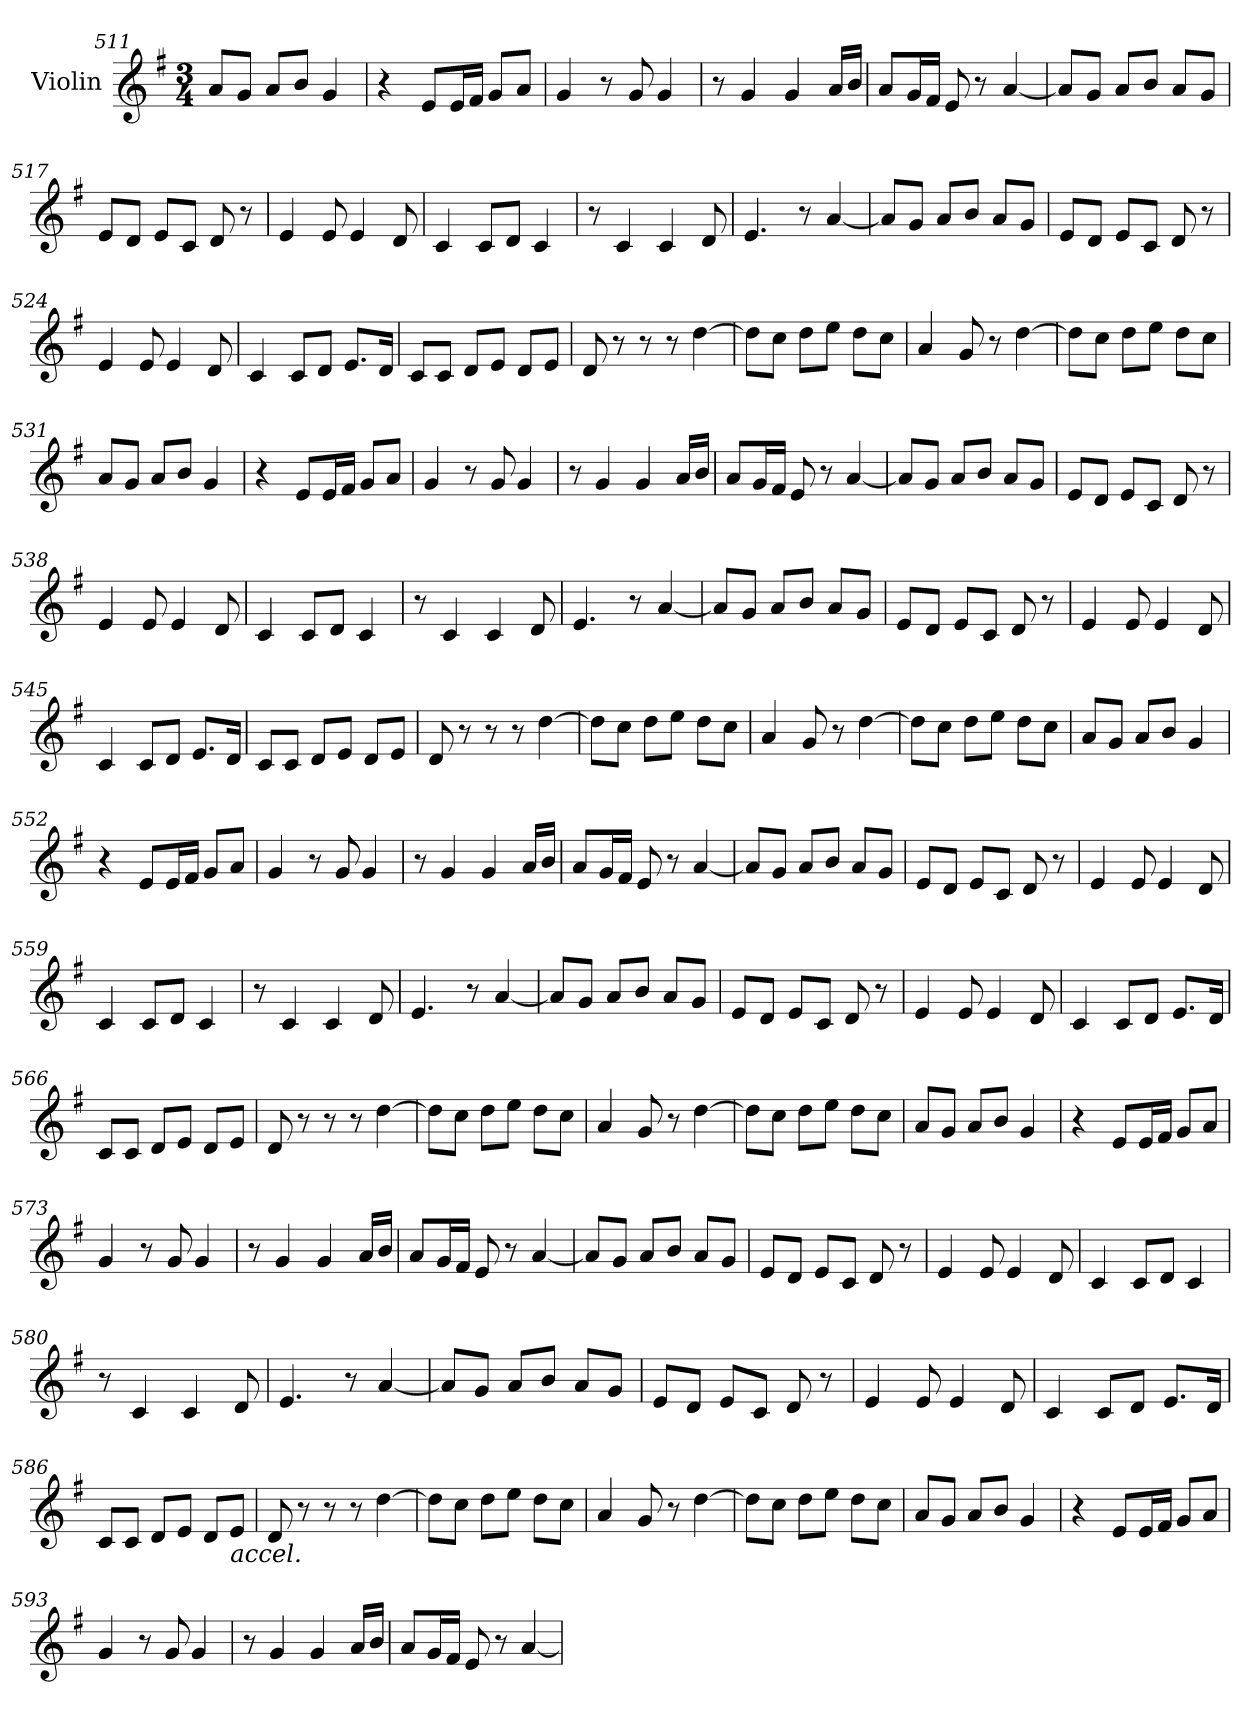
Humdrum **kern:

**kern
*part1
*staff1
*I"Violin
*clefG2
*k[f#]
*G:
*M3/4
=511
8a/L
8g/J
8a/L
8b/J
4g/
=512
4r
8e/L
16e/L
16f#/JJ
8g/L
8a/J
=513
4g/
8r
8g/
4g/
!!LO:LB:g=z
=514
8r
4g/
4g/
16a/LL
16b/JJ
=515
8a/L
16g/L
16f#/JJ
8e/
8r
[4a/
=516
8a/L]
8g/J
8a/L
8b/J
8a/L
8g/J
=517
8e/L
8d/J
8e/L
8c/J
8d/
8r
=518
4e/
8e/
4e/
8d/
=519
4c/
8c/L
8d/J
4c/
!!LO:LB:g=z
=520
8r
4c/
4c/
8d/
=521
4.e/
8r
[4a/
=522
8a/L]
8g/J
8a/L
8b/J
8a/L
8g/J
=523
8e/L
8d/J
8e/L
8c/J
8d/
8r
=524
4e/
8e/
4e/
8d/
=525
4c/
8c/L
8d/J
8.e/L
16d/Jk
!!LO:LB:g=z
=526
8c/L
8c/J
8d/L
8e/J
8d/L
8e/J
=527
8d/
8r
8r
8r
[4dd\
=528
8dd\L]
8cc\J
8dd\L
8ee\J
8dd\L
8cc\J
=529
4a/
8g/
8r
[4dd\
=530
8dd\L]
8cc\J
8dd\L
8ee\J
8dd\L
8cc\J
=531
8a/L
8g/J
8a/L
8b/J
4g/
!!LO:PB:g=z
=532
4r
8e/L
16e/L
16f#/JJ
8g/L
8a/J
=533
4g/
8r
8g/
4g/
=534
8r
4g/
4g/
16a/LL
16b/JJ
=535
8a/L
16g/L
16f#/JJ
8e/
8r
[4a/
=536
8a/L]
8g/J
8a/L
8b/J
8a/L
8g/J
=537
8e/L
8d/J
8e/L
8c/J
8d/
8r
!!LO:LB:g=z
=538
4e/
8e/
4e/
8d/
=539
4c/
8c/L
8d/J
4c/
=540
8r
4c/
4c/
8d/
=541
4.e/
8r
[4a/
=542
8a/L]
8g/J
8a/L
8b/J
8a/L
8g/J
=543
8e/L
8d/J
8e/L
8c/J
8d/
8r
!!LO:LB:g=z
=544
4e/
8e/
4e/
8d/
=545
4c/
8c/L
8d/J
8.e/L
16d/Jk
=546
8c/L
8c/J
8d/L
8e/J
8d/L
8e/J
=547
8d/
8r
8r
8r
[4dd\
=548
8dd\L]
8cc\J
8dd\L
8ee\J
8dd\L
8cc\J
=549
4a/
8g/
8r
[4dd\
!!LO:LB:g=z
=550
8dd\L]
8cc\J
8dd\L
8ee\J
8dd\L
8cc\J
=551
8a/L
8g/J
8a/L
8b/J
4g/
=552
4r
8e/L
16e/L
16f#/JJ
8g/L
8a/J
=553
4g/
8r
8g/
4g/
=554
8r
4g/
4g/
16a/LL
16b/JJ
=555
8a/L
16g/L
16f#/JJ
8e/
8r
[4a/
!!LO:LB:g=z
=556
8a/L]
8g/J
8a/L
8b/J
8a/L
8g/J
=557
8e/L
8d/J
8e/L
8c/J
8d/
8r
=558
4e/
8e/
4e/
8d/
=559
4c/
8c/L
8d/J
4c/
=560
8r
4c/
4c/
8d/
=561
4.e/
8r
[4a/
!!LO:LB:g=z
=562
8a/L]
8g/J
8a/L
8b/J
8a/L
8g/J
=563
8e/L
8d/J
8e/L
8c/J
8d/
8r
=564
4e/
8e/
4e/
8d/
=565
4c/
8c/L
8d/J
8.e/L
16d/Jk
=566
8c/L
8c/J
8d/L
8e/J
8d/L
8e/J
=567
8d/
8r
8r
8r
[4dd\
!!LO:LB:g=z
=568
8dd\L]
8cc\J
8dd\L
8ee\J
8dd\L
8cc\J
=569
4a/
8g/
8r
[4dd\
=570
8dd\L]
8cc\J
8dd\L
8ee\J
8dd\L
8cc\J
=571
8a/L
8g/J
8a/L
8b/J
4g/
=572
4r
8e/L
16e/L
16f#/JJ
8g/L
8a/J
=573
4g/
8r
8g/
4g/
!!LO:LB:g=z
=574
8r
4g/
4g/
16a/LL
16b/JJ
=575
8a/L
16g/L
16f#/JJ
8e/
8r
[4a/
=576
8a/L]
8g/J
8a/L
8b/J
8a/L
8g/J
=577
8e/L
8d/J
8e/L
8c/J
8d/
8r
=578
4e/
8e/
4e/
8d/
=579
4c/
8c/L
8d/J
4c/
!!LO:PB:g=z
=580
8r
4c/
4c/
8d/
=581
4.e/
8r
[4a/
=582
8a/L]
8g/J
8a/L
8b/J
8a/L
8g/J
=583
8e/L
8d/J
8e/L
8c/J
8d/
8r
=584
4e/
8e/
4e/
8d/
=585
4c/
8c/L
8d/J
8.e/L
16d/Jk
!!LO:LB:g=z
=586
8c/L
8c/J
8d/L
8e/J
8d/L
!LO:TX:b:i:t=accel.
8e/J
=587
8d/
8r
8r
8r
[4dd\
=588
8dd\L]
8cc\J
8dd\L
8ee\J
8dd\L
8cc\J
=589
4a/
8g/
8r
[4dd\
=590
8dd\L]
8cc\J
8dd\L
8ee\J
8dd\L
8cc\J
=591
8a/L
8g/J
8a/L
8b/J
4g/
!!LO:LB:g=z
=592
4r
8e/L
16e/L
16f#/JJ
8g/L
8a/J
=593
4g/
8r
8g/
4g/
=594
8r
4g/
4g/
16a/LL
16b/JJ
=595
8a/L
16g/L
16f#/JJ
8e/
8r
[4a/
=
*-
